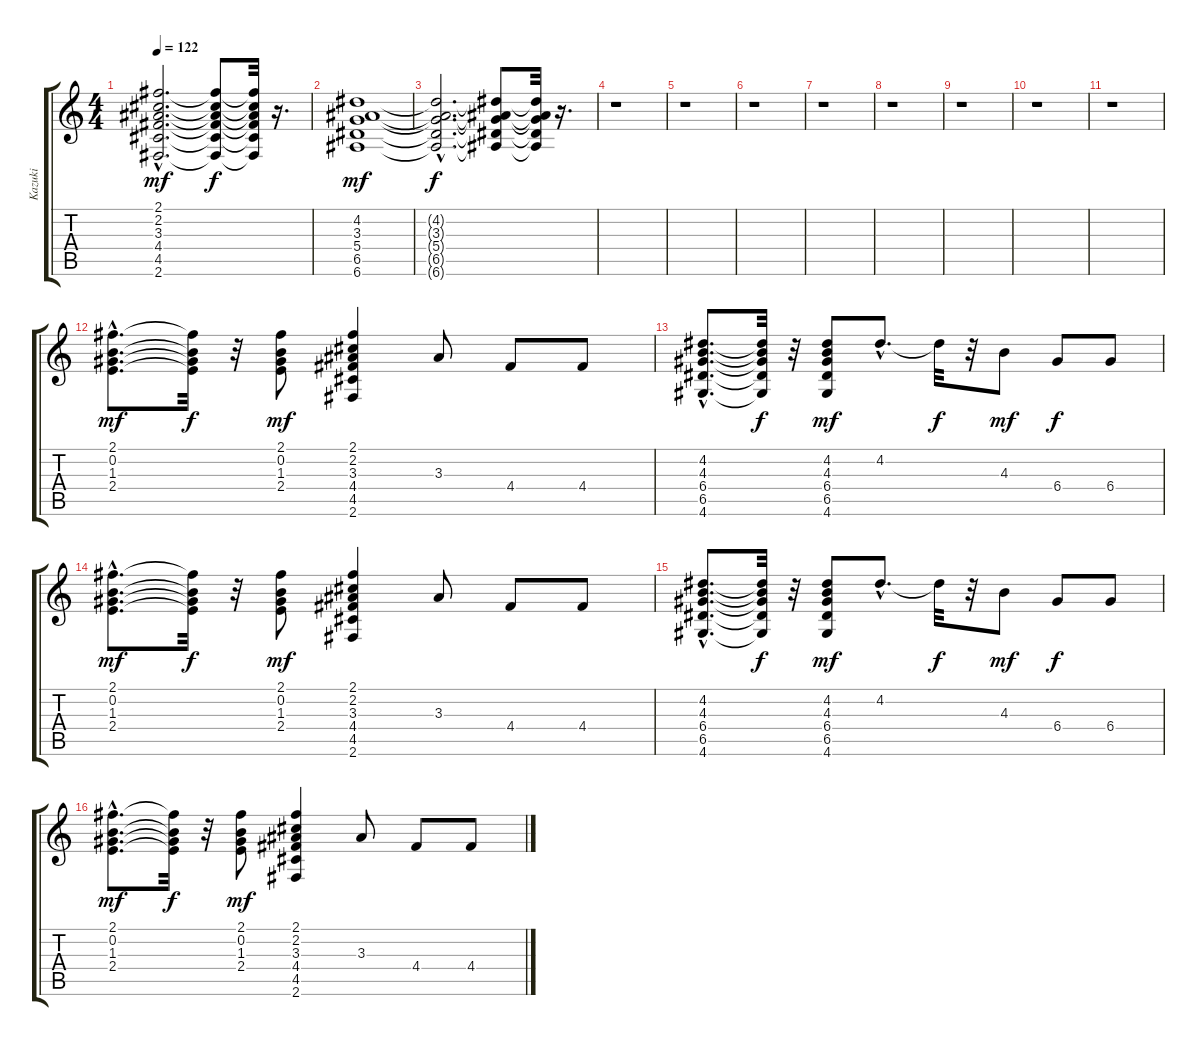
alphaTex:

\track ("Kazuki" "Kazuki") {instrument electricguitarclean}
\staff {score tabs}
\tuning (E4 B3 G3 D3 A2 E2) {hide}
\ts (4 4)
\tempo 122
\clef g2
\ks c
(2.1{hac} 2.2{hac} 3.3{hac} 4.4{hac} 4.5{hac} 2.6{hac}).2{d dy mf} (2.1{t} 2.2{t} 3.3{t} 4.4{t} 4.5{t} 2.6{t}).8{dy f} (2.1{t} 2.2{t} 3.3{t} 4.4{t} 4.5{t} 2.6{t}).32 r.16{d} |
(4.2 3.3 5.4 6.5 6.6).1{dy mf} |
(4.2{hac t} 3.3{hac t} 5.4{hac t} 6.5{hac t} 6.6{hac t}).2{d dy f} (4.2{t} 3.3{t} 5.4{t} 6.5{t} 6.6{t}).8 (4.2{t} 3.3{t} 5.4{t} 6.5{t} 6.6{t}).32 r.16{d} |
r.1 |
r.1 |
r.1 |
r.1 |
r.1 |
r.1 |
r.1 |
r.1 |
(2.1{hac} 0.2{hac} 1.3{hac} 2.4{hac}).8{d dy mf} (2.1{t} 0.2{t} 1.3{t} 2.4{t}).32{dy f} r.32 (2.1 0.2 1.3 2.4).8{dy mf} (2.1 2.2 3.3 4.4 4.5 2.6).4 3.3.8 4.4.8 4.4.8 |
(4.2{hac} 4.3{hac} 6.4{hac} 6.5{hac} 4.6{hac}).8{d} (4.2{t} 4.3{t} 6.4{t} 6.5{t} 4.6{t}).32{dy f} r.32 (4.2 4.3 6.4 6.5 4.6).8{dy mf} 4.2{hac}.8{d} 4.2{t}.32{dy f} r.32 4.3.8{dy mf} 6.4.8{dy f} 6.4.8 |
(2.1{hac} 0.2{hac} 1.3{hac} 2.4{hac}).8{d dy mf} (2.1{t} 0.2{t} 1.3{t} 2.4{t}).32{dy f} r.32 (2.1 0.2 1.3 2.4).8{dy mf} (2.1 2.2 3.3 4.4 4.5 2.6).4 3.3.8 4.4.8 4.4.8 |
(4.2{hac} 4.3{hac} 6.4{hac} 6.5{hac} 4.6{hac}).8{d} (4.2{t} 4.3{t} 6.4{t} 6.5{t} 4.6{t}).32{dy f} r.32 (4.2 4.3 6.4 6.5 4.6).8{dy mf} 4.2{hac}.8{d} 4.2{t}.32{dy f} r.32 4.3.8{dy mf} 6.4.8{dy f} 6.4.8 |
(2.1{hac} 0.2{hac} 1.3{hac} 2.4{hac}).8{d dy mf} (2.1{t} 0.2{t} 1.3{t} 2.4{t}).32{dy f} r.32 (2.1 0.2 1.3 2.4).8{dy mf} (2.1 2.2 3.3 4.4 4.5 2.6).4 3.3.8 4.4.8 4.4.8
